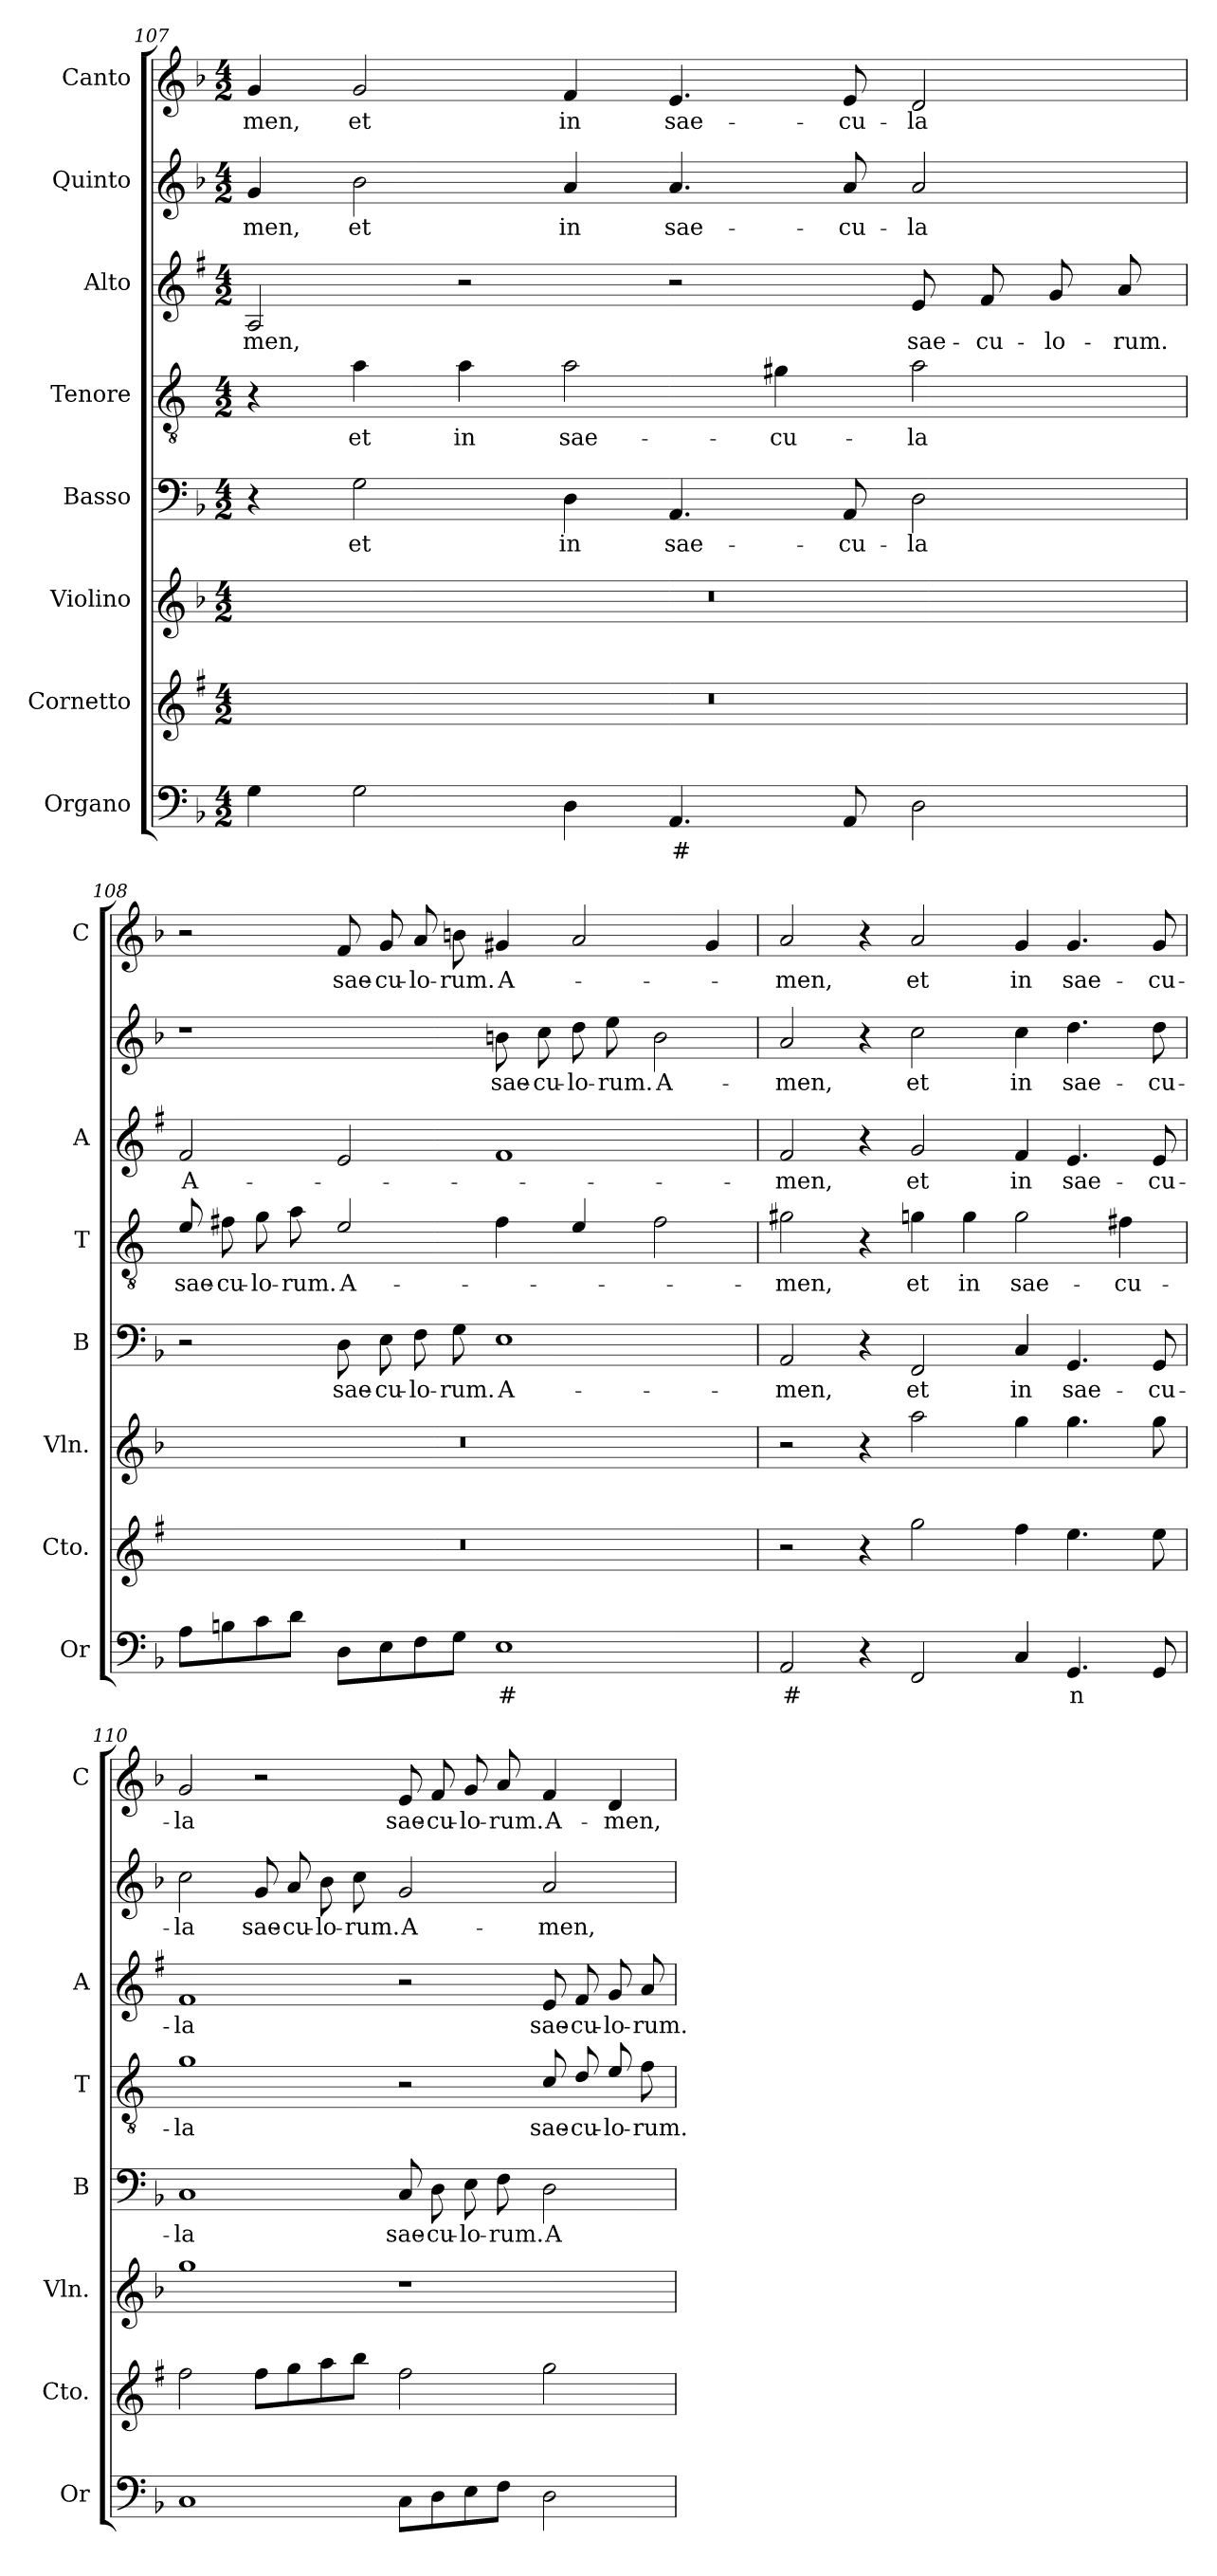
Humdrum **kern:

**kern	**text	**kern	**kern	**kern	**text	**kern	**text	**kern	**text	**kern	**text	**kern	**text
*part8	*part8	*part7	*part6	*part5	*part5	*part4	*part4	*part3	*part3	*part2	*part2	*part1	*part1
*staff8	*staff8	*staff7	*staff6	*staff5	*staff5	*staff4	*staff4	*staff3	*staff3	*staff2	*staff2	*staff1	*staff1
*I"Organo	*	*I"Cornetto	*I"Violino	*I"Basso	*	*I"Tenore	*	*I"Alto	*	*I"Quinto	*	*I"Canto	*
*I'Or	*	*I'Cto.	*I'Vln.	*I'B	*	*I'T	*	*I'A	*	*	*	*I'C	*
!!LO:LB:g=z
*clefF4	*	*clefG2	*clefG2	*clefF4	*	*clefGv2	*	*clefG2	*	*clefG2	*	*clefG2	*
*	*	*ITrd1c2	*	*	*	*ITrd4c7	*	*ITrd1c2	*	*	*	*	*
*k[b-]	*	*k[b-]	*k[b-]	*k[b-]	*	*k[b-]	*	*k[b-]	*	*k[b-]	*	*k[b-]	*
*F:	*	*F:	*F:	*F:	*	*F:	*	*F:	*	*F:	*	*F:	*
*M4/2	*	*M4/2	*M4/2	*M4/2	*	*M4/2	*	*M4/2	*	*M4/2	*	*M4/2	*
=107	=107	=107	=107	=107	=107	=107	=107	=107	=107	=107	=107	=107	=107
!	!	!	!	!	!	!	!	!	!LO:LY:b	!	!LO:LY:b	!	!LO:LY:b
4G\	.	0r	0r	4r	.	4r	.	2G/	-men,	4g/	-men,	4g/	-men,
!	!	!	!	!	!LO:LY:b	!	!LO:LY:b	!	!	!	!LO:LY:b	!	!LO:LY:b
2G\	.	.	.	2G\	et	4d\	et	.	.	2b-\	et	2g/	et
!	!	!	!	!	!	!	!LO:LY:b	!	!	!	!	!	!
.	.	.	.	.	.	4d\	in	2r	.	.	.	.	.
!	!	!	!	!	!LO:LY:b	!	!LO:LY:b	!	!	!	!LO:LY:b	!	!LO:LY:b
4D\	.	.	.	4D\	in	2d\	sae-	.	.	4a/	in	4f/	in
!	!LO:LY:b	!	!	!	!LO:LY:b	!	!	!	!	!	!LO:LY:b	!	!LO:LY:b
4.AA/	#	.	.	4.AA/	sae-	.	.	2r	.	4.a/	sae-	4.e/	sae-
!	!	!	!	!	!	!	!LO:LY:b	!	!	!	!	!	!
.	.	.	.	.	.	4c#X\	-cu-	.	.	.	.	.	.
!	!	!	!	!	!LO:LY:b	!	!	!	!	!	!LO:LY:b	!	!LO:LY:b
8AA/	.	.	.	8AA/	-cu-	.	.	.	.	8a/	-cu-	8e/	-cu-
!	!	!	!	!	!LO:LY:b	!	!LO:LY:b	!	!LO:LY:b	!	!LO:LY:b	!	!LO:LY:b
2D\	.	.	.	2D\	-la	2d\	-la	8d/	sae-	2a/	-la	2d/	-la
!	!	!	!	!	!	!	!	!	!LO:LY:b	!	!	!	!
.	.	.	.	.	.	.	.	8e/	-cu-	.	.	.	.
!	!	!	!	!	!	!	!	!	!LO:LY:b	!	!	!	!
.	.	.	.	.	.	.	.	8f/	-lo-	.	.	.	.
!	!	!	!	!	!	!	!	!	!LO:LY:b	!	!	!	!
.	.	.	.	.	.	.	.	8g/	-rum.	.	.	.	.
=108	=108	=108	=108	=108	=108	=108	=108	=108	=108	=108	=108	=108	=108
!	!	!	!	!	!	!	!LO:LY:b	!	!LO:LY:b	!	!	!	!
8A\L	.	0r	0r	2r	.	8A/	sae-	2e/	A-	1r	.	2r	.
!	!	!	!	!	!	!	!LO:LY:b	!	!	!	!	!	!
8Bn\	.	.	.	.	.	8Bn\	-cu-	.	.	.	.	.	.
!	!	!	!	!	!	!	!LO:LY:b	!	!	!	!	!	!
8c\	.	.	.	.	.	8c\	-lo-	.	.	.	.	.	.
!	!	!	!	!	!	!	!LO:LY:b	!	!	!	!	!	!
8d\J	.	.	.	.	.	8d\	-rum.	.	.	.	.	.	.
!	!	!	!	!	!LO:LY:b	!	!LO:LY:b	!	!	!	!	!	!LO:LY:b
8D\L	.	.	.	8D\	sae-	2A/	A-	2d/	.	.	.	8f/	sae-
!	!	!	!	!	!LO:LY:b	!	!	!	!	!	!	!	!LO:LY:b
8E\	.	.	.	8E\	-cu-	.	.	.	.	.	.	8g/	-cu-
!	!	!	!	!	!LO:LY:b	!	!	!	!	!	!	!	!LO:LY:b
8F\	.	.	.	8F\	-lo-	.	.	.	.	.	.	8a/	-lo-
!	!	!	!	!	!LO:LY:b	!	!	!	!	!	!	!	!LO:LY:b
8G\J	.	.	.	8G\	-rum.	.	.	.	.	.	.	8bn\	-rum.
!	!LO:LY:b	!	!	!	!LO:LY:b	!	!	!	!	!	!LO:LY:b	!	!LO:LY:b
1E	#	.	.	1E	A-	4B\	.	1e	.	8bn\	sae-	4g#X/	A-
!	!	!	!	!	!	!	!	!	!	!	!LO:LY:b	!	!
.	.	.	.	.	.	.	.	.	.	8cc\	-cu-	.	.
!	!	!	!	!	!	!	!	!	!	!	!LO:LY:b	!	!
.	.	.	.	.	.	4A/	.	.	.	8dd\	-lo-	2a/	.
!	!	!	!	!	!	!	!	!	!	!	!LO:LY:b	!	!
.	.	.	.	.	.	.	.	.	.	8ee\	-rum.	.	.
!	!	!	!	!	!	!	!	!	!	!	!LO:LY:b	!	!
.	.	.	.	.	.	2B\	.	.	.	2b\	A-	.	.
.	.	.	.	.	.	.	.	.	.	.	.	4g#/	.
!!LO:PB:g=z
=109	=109	=109	=109	=109	=109	=109	=109	=109	=109	=109	=109	=109	=109
!	!LO:LY:b	!	!	!	!LO:LY:b	!	!LO:LY:b	!	!LO:LY:b	!	!LO:LY:b	!	!LO:LY:b
2AA/	#	2r	2r	2AA/	-men,	2c#X\	-men,	2e/	-men,	2a/	-men,	2a/	-men,
4r	.	4r	4r	4r	.	4r	.	4r	.	4r	.	4r	.
!	!	!	!	!	!LO:LY:b	!	!LO:LY:b	!	!LO:LY:b	!	!LO:LY:b	!	!LO:LY:b
2FF/	.	2ff\	2aa\	2FF/	et	4cn\	et	2f/	et	2cc\	et	2a/	et
!	!	!	!	!	!	!	!LO:LY:b	!	!	!	!	!	!
.	.	.	.	.	.	4c\	in	.	.	.	.	.	.
!	!	!	!	!	!LO:LY:b	!	!LO:LY:b	!	!LO:LY:b	!	!LO:LY:b	!	!LO:LY:b
4C/	.	4ee\	4gg\	4C/	in	2c\	sae-	4e/	in	4cc\	in	4g/	in
!	!LO:LY:b	!	!	!	!LO:LY:b	!	!	!	!LO:LY:b	!	!LO:LY:b	!	!LO:LY:b
4.GG/	n	4.dd\	4.gg\	4.GG/	sae-	.	.	4.d/	sae-	4.dd\	sae-	4.g/	sae-
!	!	!	!	!	!	!	!LO:LY:b	!	!	!	!	!	!
.	.	.	.	.	.	4Bn\	-cu-	.	.	.	.	.	.
!	!	!	!	!	!LO:LY:b	!	!	!	!LO:LY:b	!	!LO:LY:b	!	!LO:LY:b
8GG/	.	8dd\	8gg\	8GG/	-cu-	.	.	8d/	-cu-	8dd\	-cu-	8g/	-cu-
=110	=110	=110	=110	=110	=110	=110	=110	=110	=110	=110	=110	=110	=110
!	!	!	!	!	!LO:LY:b	!	!LO:LY:b	!	!LO:LY:b	!	!LO:LY:b	!	!LO:LY:b
1C	.	2ee\	1gg	1C	-la	1c	-la	1e	-la	2cc\	-la	2g/	-la
!	!	!	!	!	!	!	!	!	!	!	!LO:LY:b	!	!
.	.	8ee\L	.	.	.	.	.	.	.	8g/	sae-	2r	.
!	!	!	!	!	!	!	!	!	!	!	!LO:LY:b	!	!
.	.	8ff\	.	.	.	.	.	.	.	8a/	-cu-	.	.
!	!	!	!	!	!	!	!	!	!	!	!LO:LY:b	!	!
.	.	8gg\	.	.	.	.	.	.	.	8b-\	-lo-	.	.
!	!	!	!	!	!	!	!	!	!	!	!LO:LY:b	!	!
.	.	8aa\J	.	.	.	.	.	.	.	8cc\	-rum.	.	.
!	!	!	!	!	!LO:LY:b	!	!	!	!	!	!LO:LY:b	!	!LO:LY:b
8C\L	.	2ee\	1r	8C/	sae-	2r	.	2r	.	2g/	A-	8e/	sae-
!	!	!	!	!	!LO:LY:b	!	!	!	!	!	!	!	!LO:LY:b
8D\	.	.	.	8D\	-cu-	.	.	.	.	.	.	8f/	-cu-
!	!	!	!	!	!LO:LY:b	!	!	!	!	!	!	!	!LO:LY:b
8E\	.	.	.	8E\	-lo-	.	.	.	.	.	.	8g/	-lo-
!	!	!	!	!	!LO:LY:b	!	!	!	!	!	!	!	!LO:LY:b
8F\J	.	.	.	8F\	-rum.	.	.	.	.	.	.	8a/	-rum.
!	!	!	!	!	!LO:LY:b	!	!LO:LY:b	!	!LO:LY:b	!	!LO:LY:b	!	!LO:LY:b
2D\	.	2ff\	.	2D\	A-	8F/	sae-	8d/	sae-	2a/	-men,	4f/	A-
!	!	!	!	!	!	!	!LO:LY:b	!	!LO:LY:b	!	!	!	!
.	.	.	.	.	.	8G/	-cu-	8e/	-cu-	.	.	.	.
!	!	!	!	!	!	!	!LO:LY:b	!	!LO:LY:b	!	!	!	!LO:LY:b
.	.	.	.	.	.	8A/	-lo-	8f/	-lo-	.	.	4d/	-men,
!	!	!	!	!	!	!	!LO:LY:b	!	!LO:LY:b	!	!	!	!
.	.	.	.	.	.	8B-\	-rum.	8g/	-rum.	.	.	.	.
=	=	=	=	=	=	=	=	=	=	=	=	=	=
*-	*-	*-	*-	*-	*-	*-	*-	*-	*-	*-	*-	*-	*-
